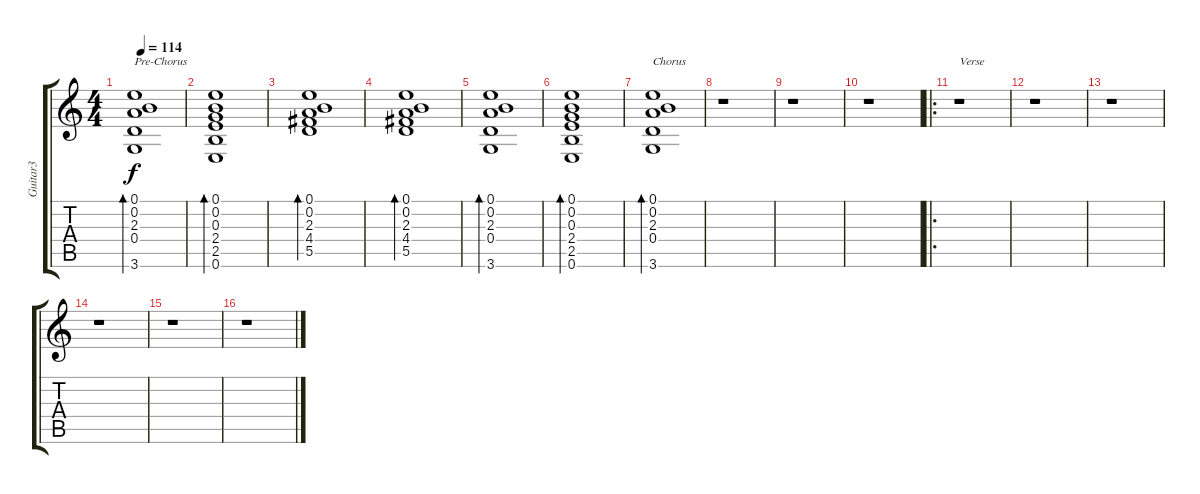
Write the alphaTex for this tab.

\track ("Guitar3" "Guitar3") {instrument electricguitarclean}
\staff {score tabs}
\tuning (E4 B3 G3 D3 A2 E2) {hide}
\ts (4 4)
\tempo 114
\clef g2
\ks c
(0.1 0.2 2.3 0.4 3.6).1{bd 480 txt "Pre-Chorus" dy f} |
(0.1 0.2 0.3 2.4 2.5 0.6).1{bd 480} |
(0.1 0.2 2.3 4.4 5.5).1{bd 480} |
(0.1 0.2 2.3 4.4 5.5).1{bd 480} |
(0.1 0.2 2.3 0.4 3.6).1{bd 480} |
(0.1 0.2 0.3 2.4 2.5 0.6).1{bd 480} |
(0.1 0.2 2.3 0.4 3.6).1{bd 480 txt "Chorus"} |
r.1 |
r.1 |
r.1 |
\ro
r.1{txt "Verse"} |
r.1 |
r.1 |
r.1 |
r.1 |
r.1
